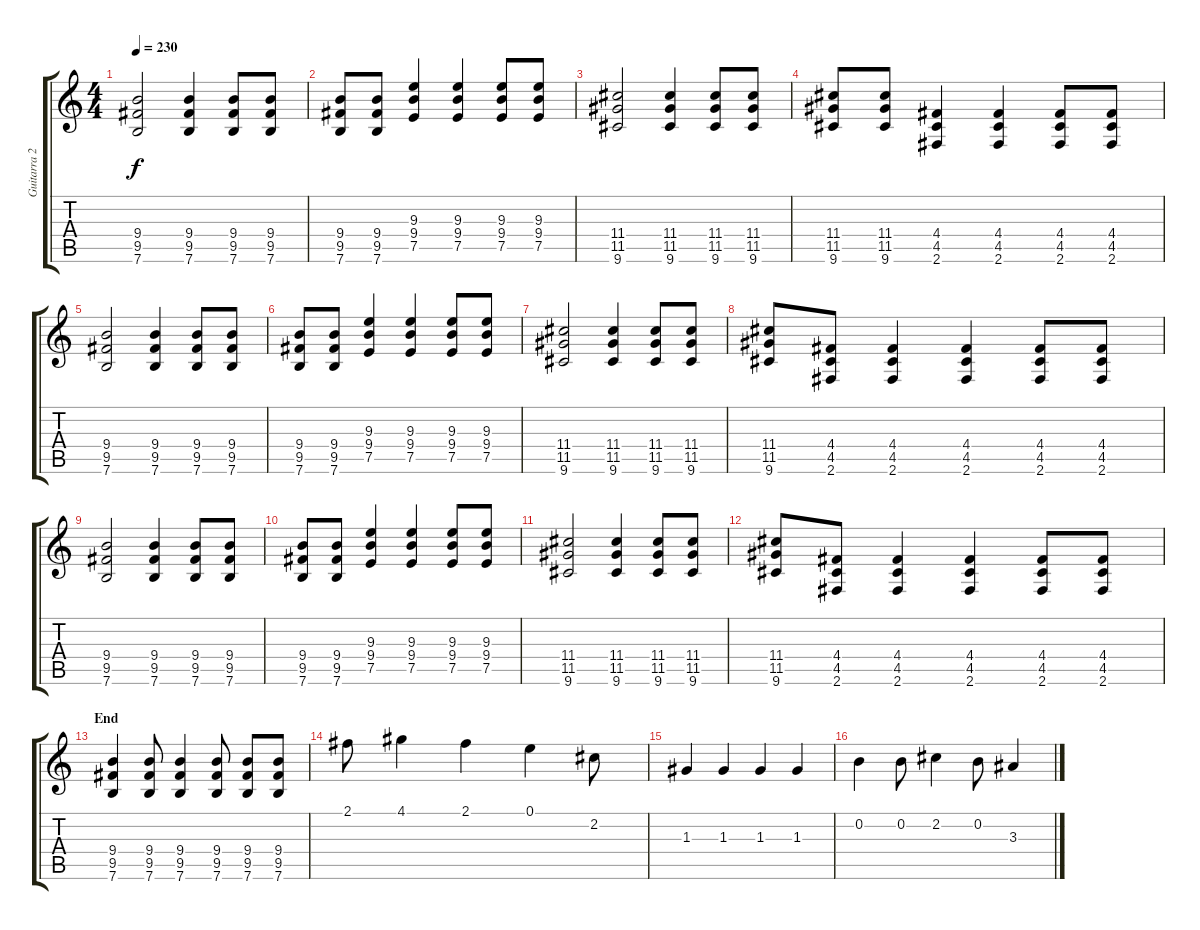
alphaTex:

\track ("Guitarra 2 - Erik" "Guitarra 2") {instrument distortionguitar}
\staff {score tabs}
\tuning (E4 B3 G3 D3 A2 E2) {hide}
\ts (4 4)
\tempo 230
\clef g2
\ks c
(9.4 9.5 7.6).2{dy f} (9.4 9.5 7.6).4 (9.4 9.5 7.6).8 (9.4 9.5 7.6).8 |
(9.4 9.5 7.6).8 (9.4 9.5 7.6).8 (9.3 9.4 7.5).4 (9.3 9.4 7.5).4 (9.3 9.4 7.5).8 (9.3 9.4 7.5).8 |
(11.4 11.5 9.6).2 (11.4 11.5 9.6).4 (11.4 11.5 9.6).8 (11.4 11.5 9.6).8 |
(11.4 11.5 9.6).8 (11.4 11.5 9.6).8 (4.4 4.5 2.6).4 (4.4 4.5 2.6).4 (4.4 4.5 2.6).8 (4.4 4.5 2.6).8 |
(9.4 9.5 7.6).2 (9.4 9.5 7.6).4 (9.4 9.5 7.6).8 (9.4 9.5 7.6).8 |
(9.4 9.5 7.6).8 (9.4 9.5 7.6).8 (9.3 9.4 7.5).4 (9.3 9.4 7.5).4 (9.3 9.4 7.5).8 (9.3 9.4 7.5).8 |
(11.4 11.5 9.6).2 (11.4 11.5 9.6).4 (11.4 11.5 9.6).8 (11.4 11.5 9.6).8 |
(11.4 11.5 9.6).8 (4.4 4.5 2.6).8 (4.4 4.5 2.6).4 (4.4 4.5 2.6).4 (4.4 4.5 2.6).8 (4.4 4.5 2.6).8 |
(9.4 9.5 7.6).2 (9.4 9.5 7.6).4 (9.4 9.5 7.6).8 (9.4 9.5 7.6).8 |
(9.4 9.5 7.6).8 (9.4 9.5 7.6).8 (9.3 9.4 7.5).4 (9.3 9.4 7.5).4 (9.3 9.4 7.5).8 (9.3 9.4 7.5).8 |
(11.4 11.5 9.6).2 (11.4 11.5 9.6).4 (11.4 11.5 9.6).8 (11.4 11.5 9.6).8 |
(11.4 11.5 9.6).8 (4.4 4.5 2.6).8 (4.4 4.5 2.6).4 (4.4 4.5 2.6).4 (4.4 4.5 2.6).8 (4.4 4.5 2.6).8 |
\section ("" "End")
(9.4 9.5 7.6).4 (9.4 9.5 7.6).8 (9.4 9.5 7.6).4 (9.4 9.5 7.6).8 (9.4 9.5 7.6).8 (9.4 9.5 7.6).8 |
2.1.8 4.1.4 2.1.4 0.1.4 2.2.8 |
1.3.4 1.3.4 1.3.4 1.3.4 |
0.2.4 0.2.8 2.2.4 0.2.8 3.3.4
